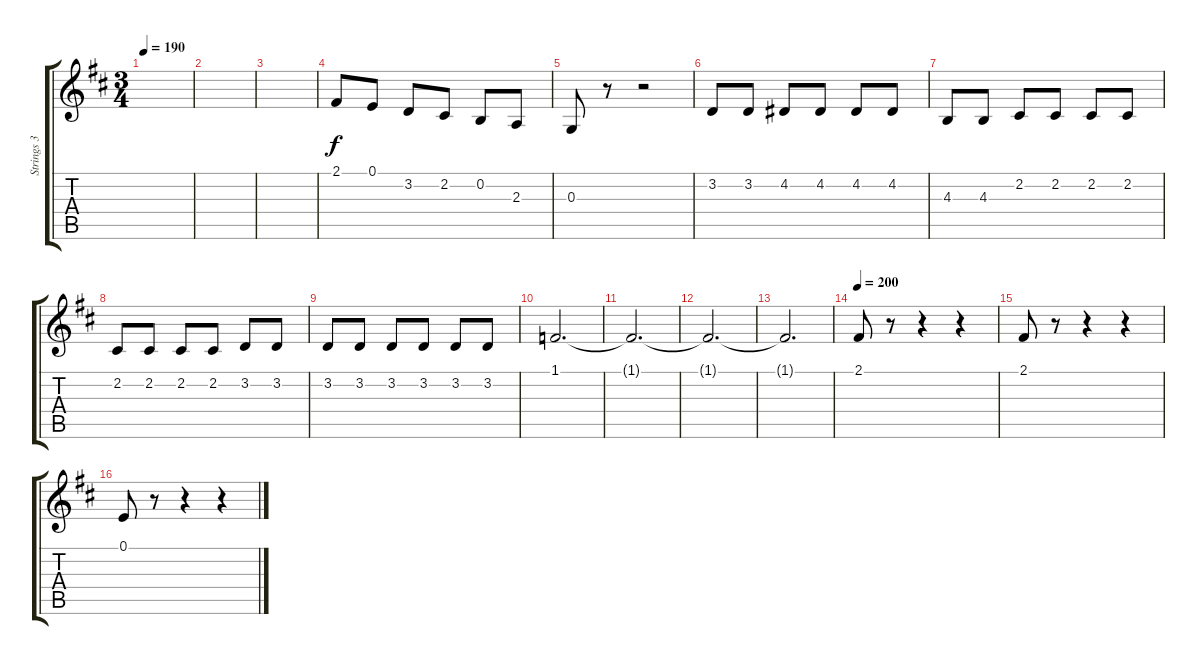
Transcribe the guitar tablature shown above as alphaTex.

\track ("Strings 3" "Strings 3") {instrument stringensemble1}
\staff {score tabs}
\tuning (E4 B3 G3 D3 A2 E2) {hide}
\ts (3 4)
\tempo 190
\clef g2
\ks d
|
|
|
2.1.8 0.1.8 3.2.8 2.2.8 0.2.8 2.3.8 |
0.3.8 r.8 r.2 |
3.2.8 3.2.8 4.2.8 4.2.8 4.2.8 4.2.8 |
4.3.8 4.3.8 2.2.8 2.2.8 2.2.8 2.2.8 |
2.2.8 2.2.8 2.2.8 2.2.8 3.2.8 3.2.8 |
3.2.8 3.2.8 3.2.8 3.2.8 3.2.8 3.2.8 |
1.1.2{d} |
1.1{t}.2{d} |
1.1{t}.2{d} |
1.1{t}.2{d} |
\tempo 200
2.1.8 r.8 r.4 r.4 |
2.1.8 r.8 r.4 r.4 |
0.1.8 r.8 r.4 r.4
